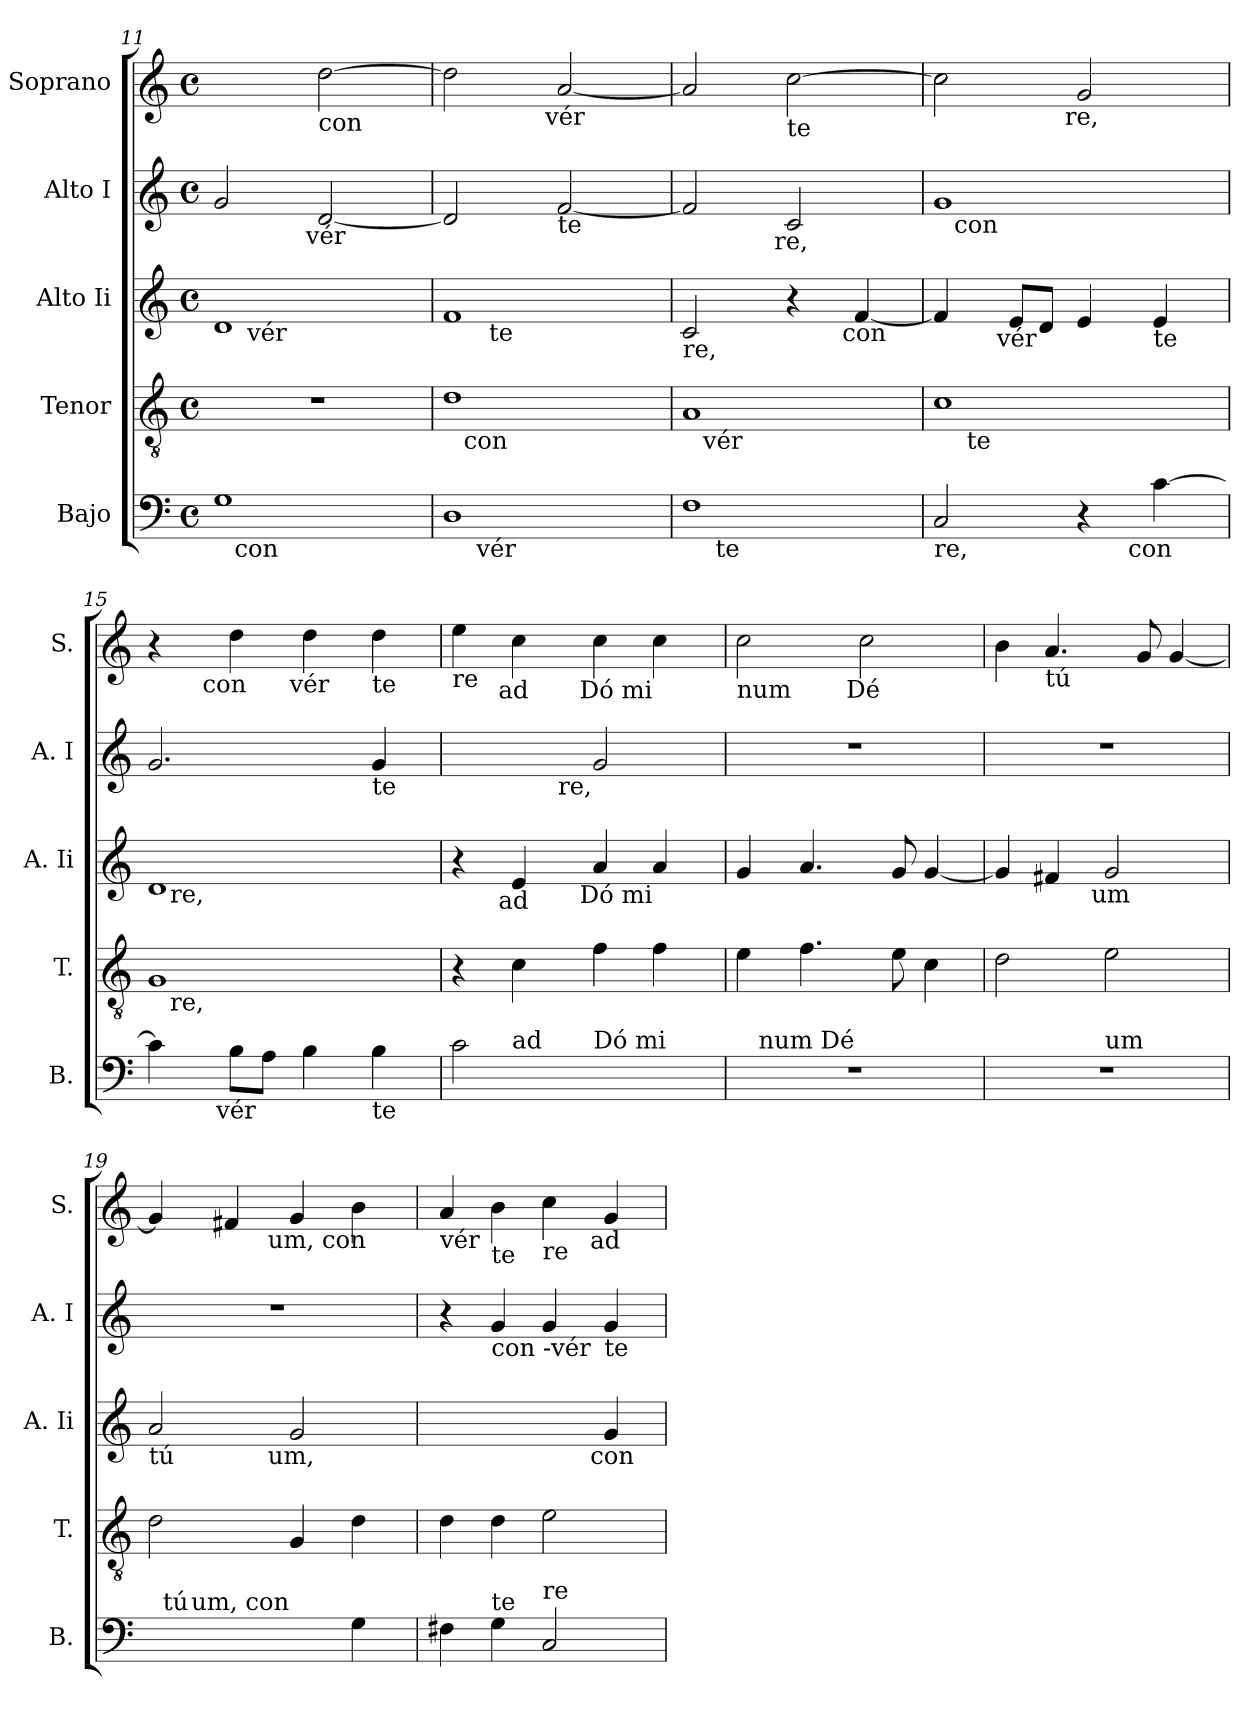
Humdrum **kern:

**kern	**kern	**kern	**kern	**kern
*part5	*part4	*part3	*part2	*part1
*staff5	*staff4	*staff3	*staff2	*staff1
*I"Bajo	*I"Tenor	*I"Alto Ii	*I"Alto I	*I"Soprano
*I'B.	*I'T.	*I'A. Ii	*I'A. I	*I'S.
!!LO:PB:g=z
*clefF4	*clefGv2	*clefG2	*clefG2	*clefG2
*ITrd7c12	*	*	*	*
*k[]	*k[]	*k[]	*k[]	*k[]
*C:	*C:	*C:	*C:	*C:
*M4/4	*M4/4	*M4/4	*M4/4	*M4/4
*met(c)	*met(c)	*met(c)	*met(c)	*met(c)
=11	=11	=11	=11	=11
*^	*	*^	*^	*
1GG	16ryy	1r	1d	16.ryy	2g/	4...ryy	2ryy
!	!LO:TX:b:t=con	!	!	!	!	!	!
.	2...ryy	.	.	.	.	.	.
!	!	!	!	!LO:TX:b:t=vér	!	!	!
.	.	.	.	2ryy	.	.	.
!	!	!	!	!	!	!LO:TX:b:t=vér	!
.	.	.	.	.	.	2ryy	.
!	!	!	!	!	!	!	!LO:TX:b:t=con
.	.	.	.	.	[<2d/	.	[>2dd\
.	.	.	.	4ryy	.	.	.
.	.	.	.	8ryy	.	.	.
.	.	.	.	32ryy	.	32ryy	.
*	*	*	*	*	*v	*v	*
=12	=12	=12	=12	=12	=12	=12
*	*	*^	*	*	*	*^
1DD	16.ryy	1d	16ryy	1f	8ryy	2d/]	2dd\]	4...ryy
!	!	!	!LO:TX:b:t=con	!	!	!	!	!
.	.	.	2...ryy	.	.	.	.	.
!	!LO:TX:b:t=vér	!	!	!	!	!	!	!
.	2ryy	.	.	.	.	.	.	.
!	!	!	!	!	!LO:TX:b:t=te	!	!	!
.	.	.	.	.	2..ryy	.	.	.
!	!	!	!	!	!	!	!	!LO:TX:b:t=vér
.	.	.	.	.	.	.	.	2ryy
!	!	!	!	!	!	!LO:TX:b:t=te	!	!
.	.	.	.	.	.	[<2f/	[<2a/	.
.	4ryy	.	.	.	.	.	.	.
.	8ryy	.	.	.	.	.	.	.
.	32ryy	.	.	.	.	.	.	32ryy
=13	=13	=13	=13	=13	=13	=13	=13	=13
!	!	!	!	!LO:TX:b:t=re,	!	!	!	!
*	*	*	*	*	*	*^	*v	*v
1FF	16.ryy	1A	16ryy	2c/	2ryy	2f/]	4...ryy	2a/]
!	!	!	!LO:TX:b:t=vér	!	!	!	!	!
.	.	.	2...ryy	.	.	.	.	.
!	!LO:TX:b:t=te	!	!	!	!	!	!	!
.	2ryy	.	.	.	.	.	.	.
!	!	!	!	!	!	!	!LO:TX:b:t=re,	!
.	.	.	.	.	.	.	2ryy	.
!	!	!	!	!	!	!	!	!LO:TX:b:t=te
.	.	.	.	4r	8..ryy	2c/	.	[>2cc\
.	4ryy	.	.	.	.	.	.	.
!	!	!	!	!	!LO:TX:b:t=con	!	!	!
.	.	.	.	.	4ryy	.	.	.
.	.	.	.	[<4f/	.	.	.	.
.	8ryy	.	.	.	.	.	.	.
.	32ryy	.	.	.	32ryy	.	32ryy	.
=14	=14	=14	=14	=14	=14	=14	=14	=14
!LO:TX:b:t=re,	!	!	!	!	!	!	!	!
*	*	*	*	*	*	*	*	*^
2CC/	2ryy	1c	16.ryy	4f/]	8..ryy	1g	16ryy	2cc\]	4...ryy
!	!	!	!	!	!	!	!LO:TX:b:t=con	!	!
.	.	.	.	.	.	.	2...ryy	.	.
!	!	!	!LO:TX:b:t=te	!	!	!	!	!	!
.	.	.	2ryy	.	.	.	.	.	.
!	!	!	!	!	!LO:TX:b:t=vér	!	!	!	!
.	.	.	.	.	2ryy	.	.	.	.
.	.	.	.	8e/L	.	.	.	.	.
.	.	.	.	8d/J	.	.	.	.	.
!	!	!	!	!	!	!	!	!	!LO:TX:b:t=re,
.	.	.	.	.	.	.	.	.	2ryy
4r	8.ryy	.	.	4e/	.	.	.	2g/	.
.	.	.	4ryy	.	.	.	.	.	.
!	!LO:TX:b:t=con	!	!	!	!	!	!	!	!
.	4ryy	.	.	.	.	.	.	.	.
.	.	.	.	.	4ryy	.	.	.	.
!	!	!	!	!LO:TX:b:t=te	!	!	!	!	!
[>4C\	.	.	.	4e/	.	.	.	.	.
.	.	.	8ryy	.	.	.	.	.	.
.	16ryy	.	.	.	.	.	.	.	.
.	.	.	32ryy	.	32ryy	.	.	.	32ryy
=15	=15	=15	=15	=15	=15	=15	=15	=15	=15
!	!	!	!	!	!	!LO:TX:b:t=vér	!	!	!
*	*	*	*	*	*	*v	*v	*	*^
4C\]	8..ryy	1G	16ryy	1d	16ryy	2.g/	4r	8.ryy	4...ryy
!	!	!	!	!	!LO:TX:b:t=re,	!	!	!	!
!	!	!	!LO:TX:b:t=re,	!	!	!	!	!	!
.	.	.	2...ryy	.	2...ryy	.	.	.	.
!	!	!	!	!	!	!	!	!LO:TX:b:t=con	!
.	.	.	.	.	.	.	.	2ryy	.
!	!LO:TX:b:t=vér	!	!	!	!	!	!	!	!
.	2ryy	.	.	.	.	.	.	.	.
8BB\L	.	.	.	.	.	.	4dd\	.	.
8AA\J	.	.	.	.	.	.	.	.	.
!	!	!	!	!	!	!	!	!	!LO:TX:b:t=vér
.	.	.	.	.	.	.	.	.	2ryy
4BB\	.	.	.	.	.	.	4dd\	.	.
.	.	.	.	.	.	.	.	4ryy	.
.	4ryy	.	.	.	.	.	.	.	.
!	!	!	!	!	!	!	!LO:TX:b:t=te	!	!
!	!	!	!	!	!	!LO:TX:b:t=te	!	!	!
!LO:TX:b:t=te	!	!	!	!	!	!	!	!	!
4BB\	.	.	.	.	.	4g/	4dd\	.	.
.	.	.	.	.	.	.	.	16ryy	.
.	32ryy	.	.	.	.	.	.	.	32ryy
!!LO:LB:g=z	!!	!!
=16	=16	=16	=16	=16	=16	=16	=16	=16	=16
!	!	!	!	!	!	!	!LO:TX:b:t=re	!	!
*	*	*v	*v	*	*^	*^	*	*	*
2C\	4ryy	4r	4r	8..ryy	4...ryy	2ryy	4ryy	4ee\	8..ryy	4...ryy
!	!	!	!	!	!	!	!	!	!LO:TX:b:t=ad	!
!	!	!	!	!LO:TX:b:t=ad	!	!	!	!	!	!
.	.	.	.	2ryy	.	.	.	.	2ryy	.
!	!LO:TX:a:t=ad	!	!	!	!	!	!	!	!	!
.	2.ryy	4c\	4e/	.	.	.	8ryy	4cc\	.	.
.	.	.	.	.	.	.	32ryy	.	.	.
!	!	!	!	!	!	!	!LO:TX:b:t=re,	!	!	!
.	.	.	.	.	.	.	2ryy	.	.	.
!	!	!	!	!	!	!	!	!	!	!LO:TX:b:t=Dó mi
!	!	!	!	!	!LO:TX:b:t=Dó mi	!	!	!	!	!
.	.	.	.	.	2ryy	.	.	.	.	2ryy
!LO:TX:a:t=Dó mi	!	!	!	!	!	!	!	!	!	!
2ryy	.	4f\	4a/	.	.	2g/	.	4cc\	.	.
.	.	.	.	4ryy	.	.	.	.	4ryy	.
.	.	4f\	4a/	.	.	.	.	4cc\	.	.
.	.	.	.	.	.	.	16.ryy	.	.	.
.	.	.	.	32ryy	32ryy	.	.	.	32ryy	32ryy
=17	=17	=17	=17	=17	=17	=17	=17	=17	=17	=17
!	!	!	!	!	!	!	!	!LO:TX:b:t=num	!	!
!	!	!	!LO:TX:b:t=num Dé	!	!	!	!	!	!	!
*	*	*	*v	*v	*v	*	*	*	*v	*v
*	*	*	*	*v	*v	*	*
1r	16ryy	4e\	4g/	1r	2cc\	4...ryy
!	!LO:TX:a:t=num Dé	!	!	!	!	!
.	2...ryy	.	.	.	.	.
.	.	4.f\	4.a/	.	.	.
!	!	!	!	!	!	!LO:TX:b:t=Dé
.	.	.	.	.	.	2ryy
.	.	.	.	.	2cc\	.
.	.	8e\	8g/	.	.	.
.	.	4c\	[<4g/	.	.	.
.	.	.	.	.	.	32ryy
=18	=18	=18	=18	=18	=18	=18
!	!	!	!	!	!LO:TX:b:t=um	!
*	*	*	*^	*	*v	*v
1r	2ryy	2d\	4g/]	4...ryy	1r	4b\
!	!	!	!	!	!	!LO:TX:b:t=tú
.	.	.	4f#X/	.	.	4.a/
!	!	!	!	!LO:TX:b:t=um	!	!
.	.	.	.	2ryy	.	.
!	!LO:TX:a:t=um	!	!	!	!	!
.	2ryy	2e\	2g/	.	.	.
.	.	.	.	.	.	8g/
.	.	.	.	.	.	[<4g/
.	.	.	.	32ryy	.	.
=19	=19	=19	=19	=19	=19	=19
!	!	!	!LO:TX:b:t=tú	!	!	!
*	*^	*	*	*	*	*^
2.ryy	32ryy	8ryy	2d\	2a/	4..ryy	1r	4g/]	4..ryy
!	!LO:TX:a:t=tú	!	!	!	!	!	!	!
.	2ryy	.	.	.	.	.	.	.
!	!	!LO:TX:a:t=um, con	!	!	!	!	!	!
.	.	2..ryy	.	.	.	.	.	.
.	.	.	.	.	.	.	4f#X/	.
!	!	!	!	!	!	!	!	!LO:TX:b:t=um, con
!	!	!	!	!	!LO:TX:b:t=um,	!	!	!
.	.	.	.	.	2ryy	.	.	2ryy
.	.	.	4G/	2g/	.	.	4g/	.
.	4...ryy	.	.	.	.	.	.	.
4GG\	.	.	4d\	.	.	.	4b\	.
.	.	.	.	.	16ryy	.	.	16ryy
=20	=20	=20	=20	=20	=20	=20	=20	=20
!	!	!	!	!	!	!	!LO:TX:b:t=vér	!
!LO:TX:a:t=vér	!	!	!	!	!	!	!	!
*v	*v	*v	*	*	*	*	*	*
4FF#X\	4d\	2.ryy	2ryy	4r	4a/	2ryy
!	!	!	!	!	!LO:TX:b:t=te	!
!	!	!	!	!LO:TX:b:t=con -vér	!	!
!LO:TX:a:t=te	!	!	!	!	!	!
4GG\	4d\	.	.	4g/	4b\	.
!	!	!	!	!	!LO:TX:b:t=re	!
!LO:TX:a:t=re	!	!	!	!	!	!
2CC/	2e\	.	8..ryy	4g/	4cc\	8..ryy
!	!	!	!	!	!	!LO:TX:b:t=ad
!	!	!	!LO:TX:b:t=con	!	!	!
.	.	.	4ryy	.	.	4ryy
!	!	!	!	!LO:TX:b:t=te	!	!
.	.	4g/	.	4g/	4g/	.
.	.	.	32ryy	.	.	32ryy
*	*	*v	*v	*	*v	*v
=	=	=	=	=
*-	*-	*-	*-	*-
